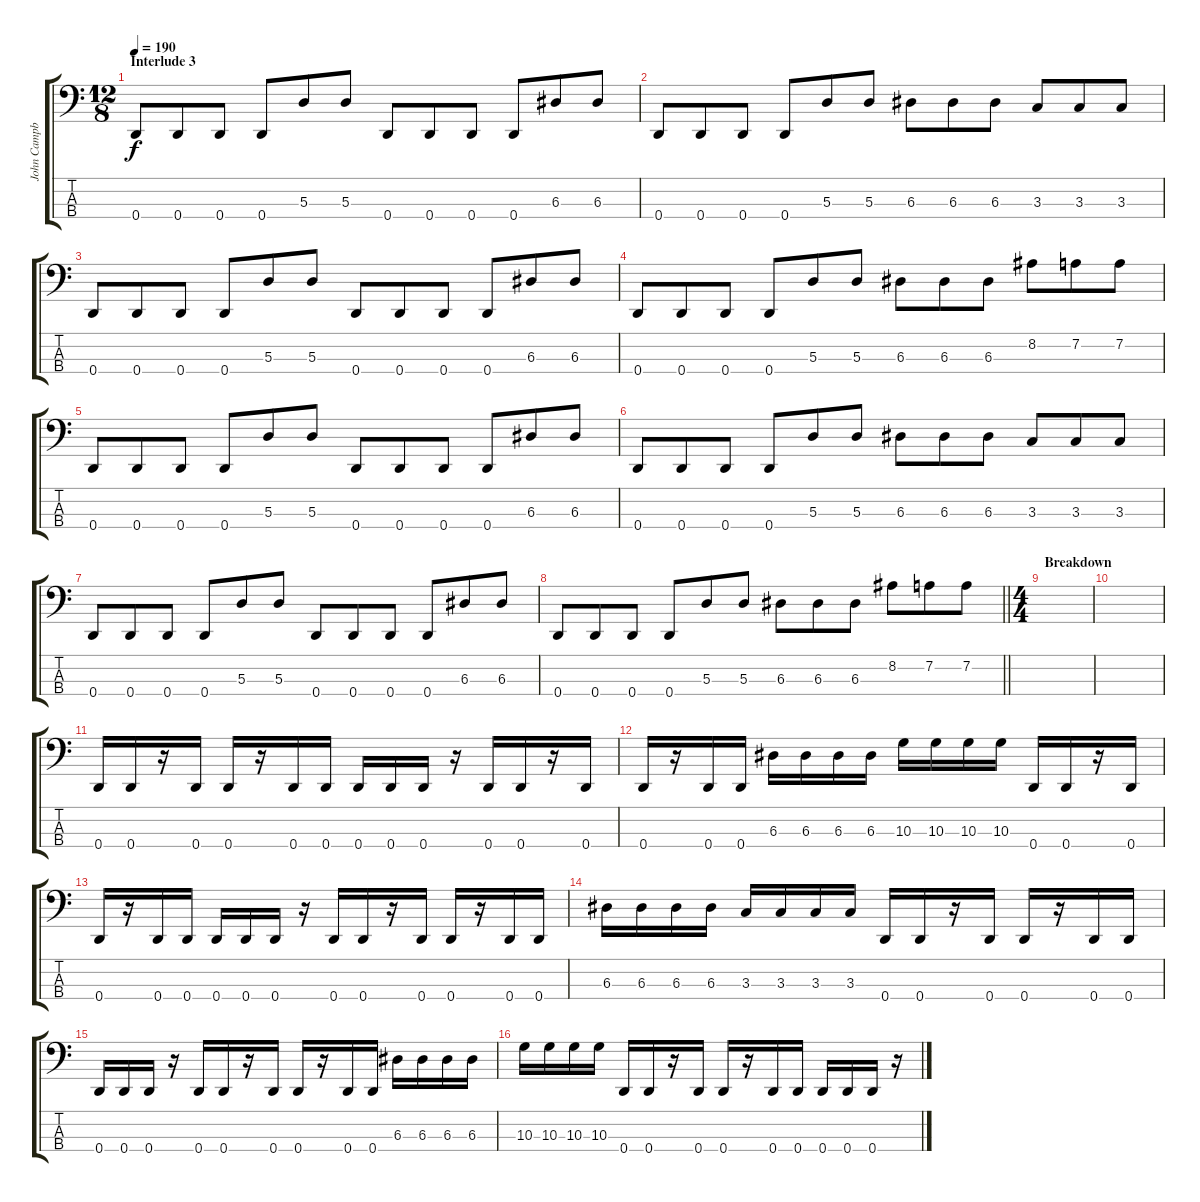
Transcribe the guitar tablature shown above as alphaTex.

\track ("John Campbell" "John Campb") {instrument electricbasspick}
\staff {score tabs}
\tuning (G2 D2 A1 D1) {hide}
\ts (12 8)
\section ("" "Interlude 3")
\tempo 190
\clef f4
\ks c
0.4.8{dy f} 0.4.8 0.4.8 0.4.8 5.3.8 5.3.8 0.4.8 0.4.8 0.4.8 0.4.8 6.3.8 6.3.8 |
0.4.8 0.4.8 0.4.8 0.4.8 5.3.8 5.3.8 6.3.8 6.3.8 6.3.8 3.3.8 3.3.8 3.3.8 |
0.4.8 0.4.8 0.4.8 0.4.8 5.3.8 5.3.8 0.4.8 0.4.8 0.4.8 0.4.8 6.3.8 6.3.8 |
0.4.8 0.4.8 0.4.8 0.4.8 5.3.8 5.3.8 6.3.8 6.3.8 6.3.8 8.2.8 7.2.8 7.2.8 |
0.4.8 0.4.8 0.4.8 0.4.8 5.3.8 5.3.8 0.4.8 0.4.8 0.4.8 0.4.8 6.3.8 6.3.8 |
0.4.8 0.4.8 0.4.8 0.4.8 5.3.8 5.3.8 6.3.8 6.3.8 6.3.8 3.3.8 3.3.8 3.3.8 |
0.4.8 0.4.8 0.4.8 0.4.8 5.3.8 5.3.8 0.4.8 0.4.8 0.4.8 0.4.8 6.3.8 6.3.8 |
\barLineRight lightlight
0.4.8 0.4.8 0.4.8 0.4.8 5.3.8 5.3.8 6.3.8 6.3.8 6.3.8 8.2.8 7.2.8 7.2.8 |
\ts (4 4)
\section ("" "Breakdown")
|
|
0.4.16 0.4.16 r.16 0.4.16 0.4.16 r.16 0.4.16 0.4.16 0.4.16 0.4.16 0.4.16 r.16 0.4.16 0.4.16 r.16 0.4.16 |
0.4.16 r.16 0.4.16 0.4.16 6.3.16 6.3.16 6.3.16 6.3.16 10.3.16 10.3.16 10.3.16 10.3.16 0.4.16 0.4.16 r.16 0.4.16 |
0.4.16 r.16 0.4.16 0.4.16 0.4.16 0.4.16 0.4.16 r.16 0.4.16 0.4.16 r.16 0.4.16 0.4.16 r.16 0.4.16 0.4.16 |
6.3.16 6.3.16 6.3.16 6.3.16 3.3.16 3.3.16 3.3.16 3.3.16 0.4.16 0.4.16 r.16 0.4.16 0.4.16 r.16 0.4.16 0.4.16 |
0.4.16 0.4.16 0.4.16 r.16 0.4.16 0.4.16 r.16 0.4.16 0.4.16 r.16 0.4.16 0.4.16 6.3.16 6.3.16 6.3.16 6.3.16 |
10.3.16 10.3.16 10.3.16 10.3.16 0.4.16 0.4.16 r.16 0.4.16 0.4.16 r.16 0.4.16 0.4.16 0.4.16 0.4.16 0.4.16 r.16
